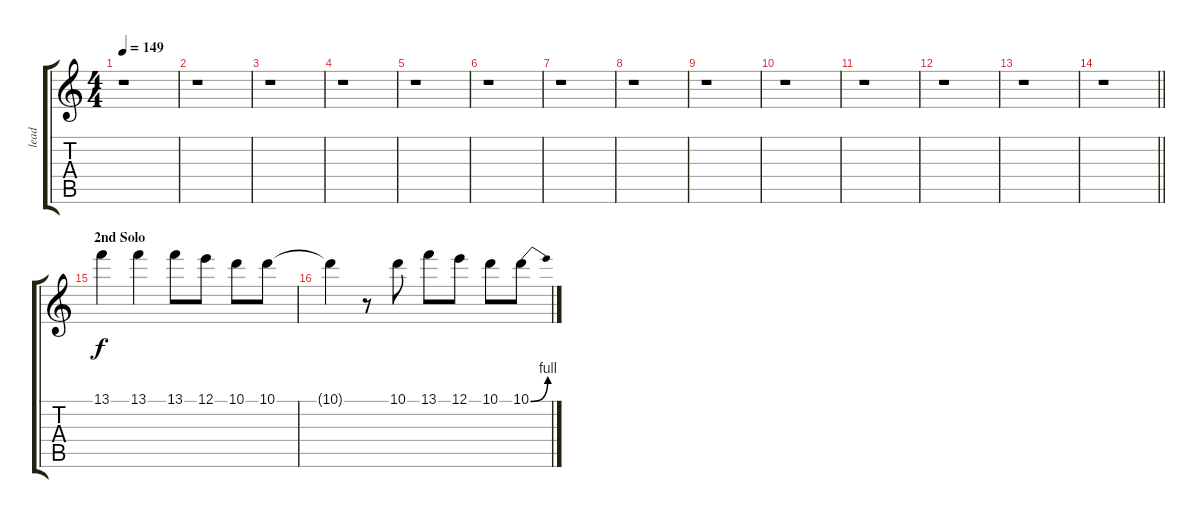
\track ("lead" "lead") {instrument distortionguitar}
\staff {score tabs}
\tuning (E4 B3 G3 D3 A2 E2) {hide}
\ts (4 4)
\tempo 149
\clef g2
\ks c
r.1{dy f} |
r.1 |
r.1 |
r.1 |
r.1 |
r.1 |
r.1 |
r.1 |
r.1 |
r.1 |
r.1 |
r.1 |
r.1 |
\barLineRight lightlight
r.1 |
\section ("" "2nd Solo")
13.1.4 13.1.4 13.1.8 12.1.8 10.1.8 10.1.8 |
10.1{t}.4 r.8 10.1.8 13.1.8 12.1.8 10.1.8 10.1{be (bend 0 0 60 4)}.8
